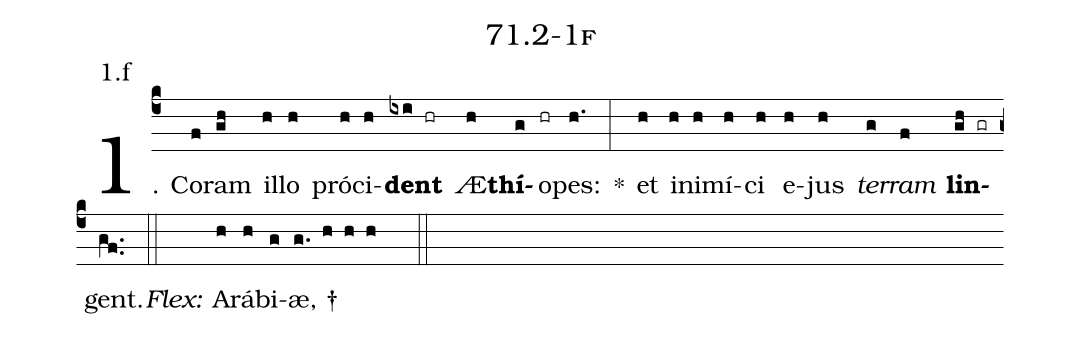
name: 71.2-1f;
annotation: 1.f;
%%
(c4)1. Co(f)ram(gh) il(h)lo(h) pró(h)ci(h)<b>dent</b>(ixi hr) Æ(h)<b>thí</b>(g)o(hr)pes:(h.) *(:) et(h) in(h)i(h)mí(h)ci(h) e(h)jus(h) <i>ter</i>(g)<i>ram</i>(f) <b>lin</b>(gh gr)gent.(gf..) (::)
<i>Flex:</i>()  A(h)rá(h)bi(g)æ, †(g. h h h  ::)

%E(h) u(h) o(g) u(f) a(gh) e.(gf..) (::)
